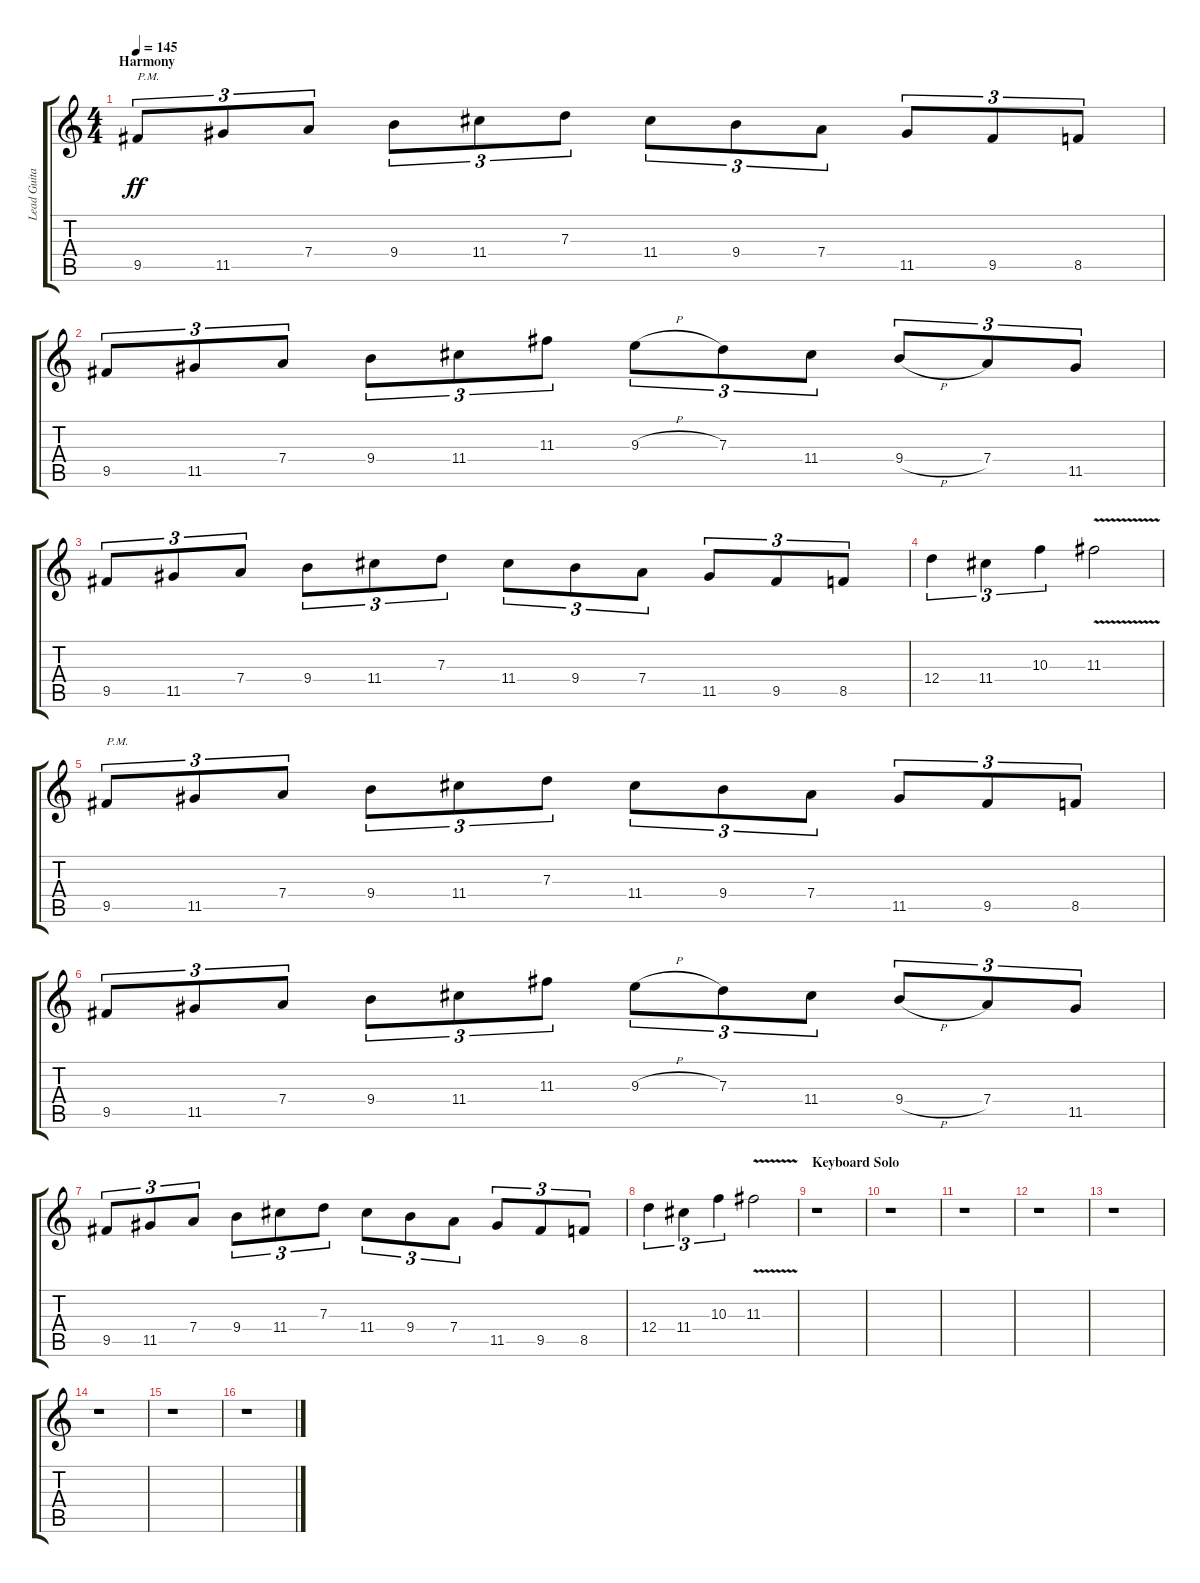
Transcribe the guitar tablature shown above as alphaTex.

\track ("Lead Guitar" "Lead Guita") {instrument overdrivenguitar}
\staff {score tabs}
\tuning (E4 B3 G3 D3 A2 E2) {hide}
\ts (4 4)
\section ("" "Harmony")
\tempo 145
\clef g2
\ks c
9.5.8{tu (3 2) txt "P.M." dy ff balance 16} 11.5.8{tu (3 2)} 7.4.8{tu (3 2)} 9.4.8{tu (3 2)} 11.4.8{tu (3 2)} 7.3.8{tu (3 2)} 11.4.8{tu (3 2)} 9.4.8{tu (3 2)} 7.4.8{tu (3 2)} 11.5.8{tu (3 2)} 9.5.8{tu (3 2)} 8.5.8{tu (3 2)} |
9.5.8{tu (3 2)} 11.5.8{tu (3 2)} 7.4.8{tu (3 2)} 9.4.8{tu (3 2)} 11.4.8{tu (3 2)} 11.3.8{tu (3 2)} 9.3{h}.8{tu (3 2)} 7.3.8{tu (3 2)} 11.4.8{tu (3 2)} 9.4{h}.8{tu (3 2)} 7.4.8{tu (3 2)} 11.5.8{tu (3 2)} |
9.5.8{tu (3 2) balance 16} 11.5.8{tu (3 2)} 7.4.8{tu (3 2)} 9.4.8{tu (3 2)} 11.4.8{tu (3 2)} 7.3.8{tu (3 2)} 11.4.8{tu (3 2)} 9.4.8{tu (3 2)} 7.4.8{tu (3 2)} 11.5.8{tu (3 2)} 9.5.8{tu (3 2)} 8.5.8{tu (3 2)} |
12.4.4{tu (3 2)} 11.4.4{tu (3 2)} 10.3.4{tu (3 2)} 11.3{v}.2 |
9.5.8{tu (3 2) txt "P.M." balance 16} 11.5.8{tu (3 2)} 7.4.8{tu (3 2)} 9.4.8{tu (3 2)} 11.4.8{tu (3 2)} 7.3.8{tu (3 2)} 11.4.8{tu (3 2)} 9.4.8{tu (3 2)} 7.4.8{tu (3 2)} 11.5.8{tu (3 2)} 9.5.8{tu (3 2)} 8.5.8{tu (3 2)} |
9.5.8{tu (3 2)} 11.5.8{tu (3 2)} 7.4.8{tu (3 2)} 9.4.8{tu (3 2)} 11.4.8{tu (3 2)} 11.3.8{tu (3 2)} 9.3{h}.8{tu (3 2)} 7.3.8{tu (3 2)} 11.4.8{tu (3 2)} 9.4{h}.8{tu (3 2)} 7.4.8{tu (3 2)} 11.5.8{tu (3 2)} |
9.5.8{tu (3 2) balance 16} 11.5.8{tu (3 2)} 7.4.8{tu (3 2)} 9.4.8{tu (3 2)} 11.4.8{tu (3 2)} 7.3.8{tu (3 2)} 11.4.8{tu (3 2)} 9.4.8{tu (3 2)} 7.4.8{tu (3 2)} 11.5.8{tu (3 2)} 9.5.8{tu (3 2)} 8.5.8{tu (3 2)} |
12.4.4{tu (3 2)} 11.4.4{tu (3 2)} 10.3.4{tu (3 2)} 11.3{v}.2 |
\section ("" "Keyboard Solo")
r.1 |
r.1 |
r.1 |
r.1 |
r.1 |
r.1 |
r.1 |
r.1
